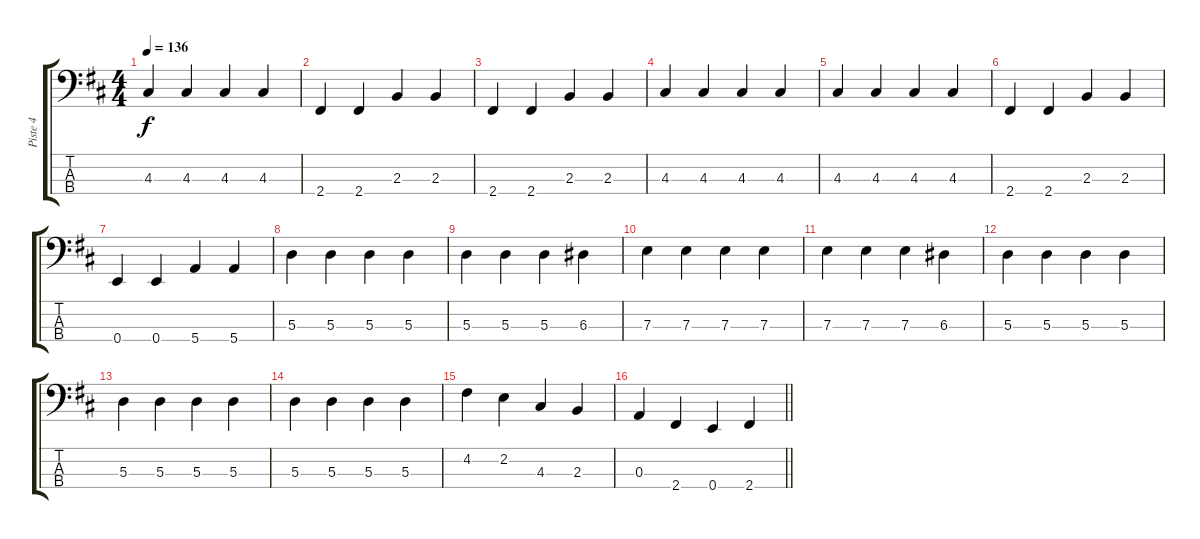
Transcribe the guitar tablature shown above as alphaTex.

\track ("Piste 4" "Piste 4") {instrument electricbassfinger}
\staff {score tabs}
\tuning (G2 D2 A1 E1) {hide}
\ts (4 4)
\tempo 136
\clef f4
\ks d
4.3.4{dy f} 4.3.4 4.3.4 4.3.4 |
2.4.4 2.4.4 2.3.4 2.3.4 |
2.4.4 2.4.4 2.3.4 2.3.4 |
4.3.4 4.3.4 4.3.4 4.3.4 |
4.3.4 4.3.4 4.3.4 4.3.4 |
2.4.4 2.4.4 2.3.4 2.3.4 |
0.4.4 0.4.4 5.4.4 5.4.4 |
5.3.4 5.3.4 5.3.4 5.3.4 |
5.3.4 5.3.4 5.3.4 6.3.4 |
7.3.4 7.3.4 7.3.4 7.3.4 |
7.3.4 7.3.4 7.3.4 6.3.4 |
5.3.4 5.3.4 5.3.4 5.3.4 |
5.3.4 5.3.4 5.3.4 5.3.4 |
5.3.4 5.3.4 5.3.4 5.3.4 |
4.2.4 2.2.4 4.3.4 2.3.4 |
\barLineRight lightlight
0.3.4 2.4.4 0.4.4 2.4.4
